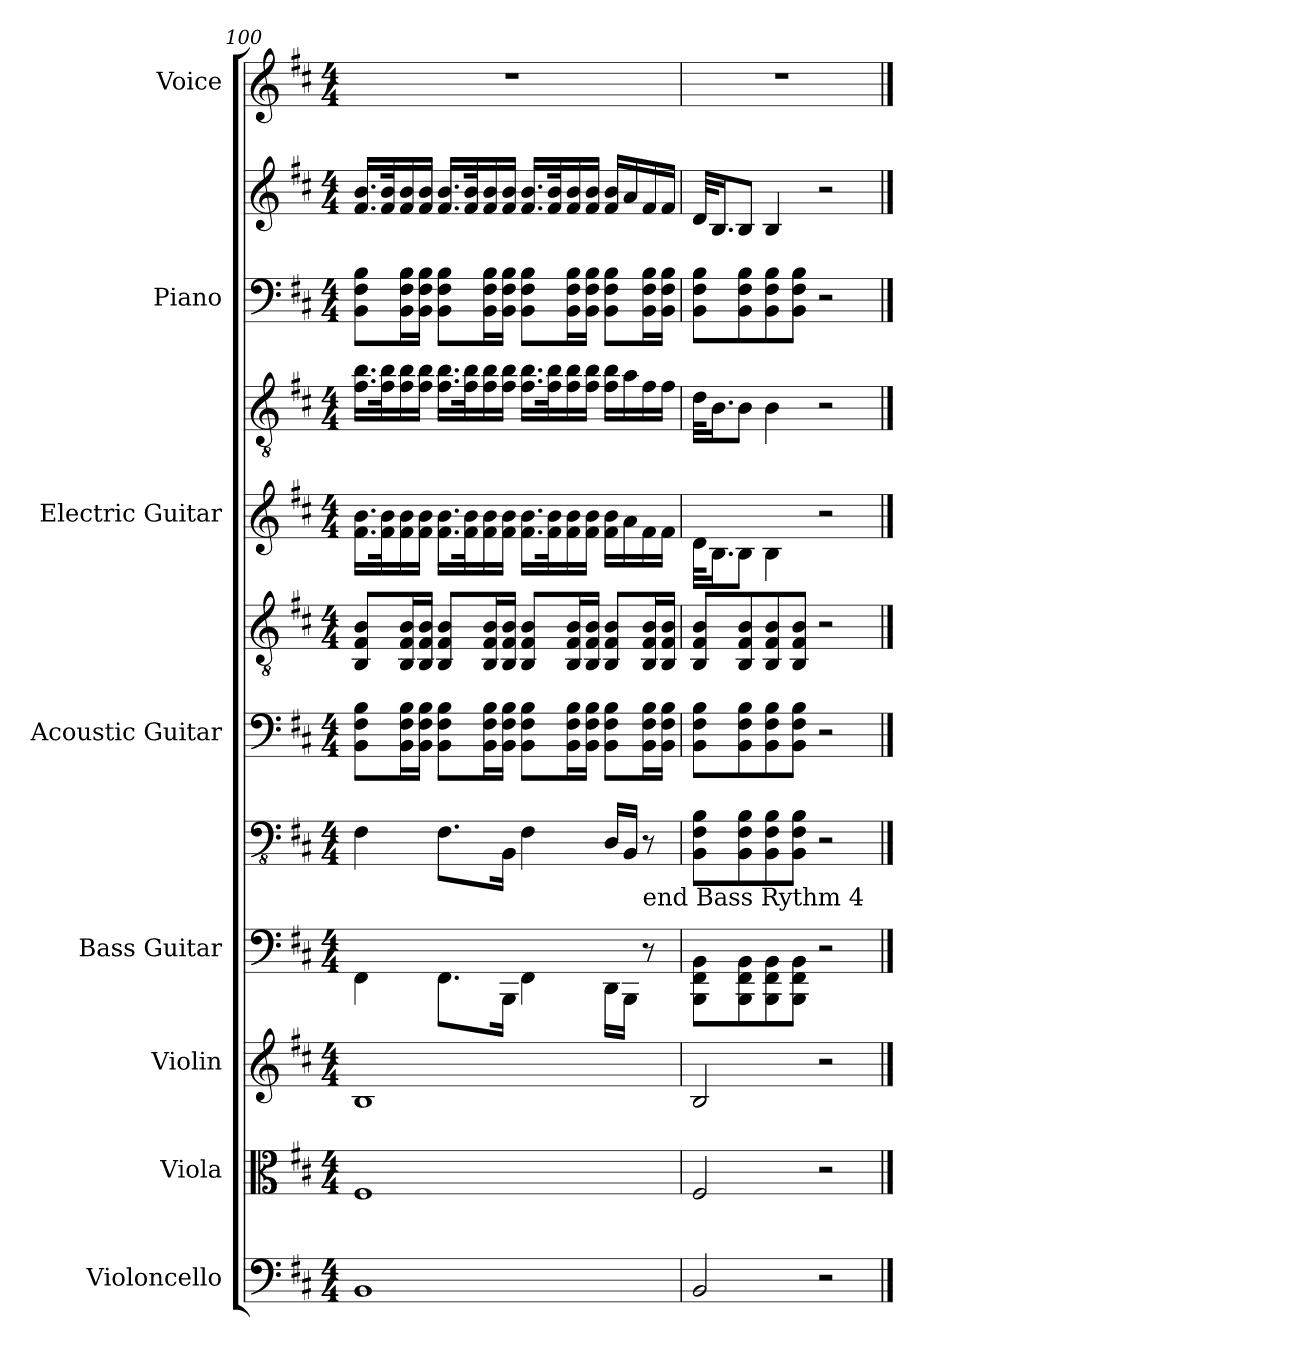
**kern	**kern	**kern	**kern	**kern	**kern	**kern	**kern	**kern	**kern	**kern	**kern
*part8	*part7	*part6	*part5	*part5	*part4	*part4	*part3	*part3	*part2	*part2	*part1
*staff12	*staff11	*staff10	*staff9	*staff8	*staff7	*staff6	*staff5	*staff4	*staff3	*staff2	*staff1
*I"Violoncello	*I"Viola	*I"Violin	*I"Bass Guitar	*	*I"Acoustic Guitar	*	*I"Electric Guitar	*	*I"Piano	*	*I"Voice
*I'Vc.	*I'Vla.	*I'Vln.	*I'B. Guit.	*	*I'Guit.	*	*I'El. Guit.	*	*I'Pno.	*	*I'Vo.
!!LO:PB:g=z
*clefF4	*clefC3	*clefG2	*	*clefFv4	*	*clefGv2	*	*clefGv2	*clefF4	*clefG2	*clefG2
*k[f#c#]	*k[f#c#]	*k[f#c#]	*k[f#c#]	*k[f#c#]	*k[f#c#]	*k[f#c#]	*k[f#c#]	*k[f#c#]	*k[f#c#]	*k[f#c#]	*k[f#c#]
*M4/4	*M4/4	*M4/4	*M4/4	*M4/4	*M4/4	*M4/4	*M4/4	*M4/4	*M4/4	*M4/4	*M4/4
=100	=100	=100	=100	=100	=100	=100	=100	=100	=100	=100	=100
1BB	1F#	1B	4FF#\	4FF#\	8BB\ 8F#\ 8B\L	8BB/ 8F#/ 8B/L	16.f#\ 16.b\LL	16.f#\ 16.b\LL	8BB\ 8F#\ 8B\L	16.f#/ 16.b/LL	1r
.	.	.	.	.	.	.	32f#\ 32b\K	32f#\ 32b\K	.	32f#/ 32b/K	.
.	.	.	.	.	16BB\ 16F#\ 16B\L	16BB/ 16F#/ 16B/L	16f#\ 16b\	16f#\ 16b\	16BB\ 16F#\ 16B\L	16f#/ 16b/	.
.	.	.	.	.	16BB\ 16F#\ 16B\JJ	16BB/ 16F#/ 16B/JJ	16f#\ 16b\JJ	16f#\ 16b\JJ	16BB\ 16F#\ 16B\JJ	16f#/ 16b/JJ	.
.	.	.	8.FF#\L	8.FF#\L	8BB\ 8F#\ 8B\L	8BB/ 8F#/ 8B/L	16.f#\ 16.b\LL	16.f#\ 16.b\LL	8BB\ 8F#\ 8B\L	16.f#/ 16.b/LL	.
.	.	.	.	.	.	.	32f#\ 32b\K	32f#\ 32b\K	.	32f#/ 32b/K	.
.	.	.	.	.	16BB\ 16F#\ 16B\L	16BB/ 16F#/ 16B/L	16f#\ 16b\	16f#\ 16b\	16BB\ 16F#\ 16B\L	16f#/ 16b/	.
.	.	.	16BBB\Jk	16BBB\Jk	16BB\ 16F#\ 16B\JJ	16BB/ 16F#/ 16B/JJ	16f#\ 16b\JJ	16f#\ 16b\JJ	16BB\ 16F#\ 16B\JJ	16f#/ 16b/JJ	.
.	.	.	4FF#\	4FF#\	8BB\ 8F#\ 8B\L	8BB/ 8F#/ 8B/L	16.f#\ 16.b\LL	16.f#\ 16.b\LL	8BB\ 8F#\ 8B\L	16.f#/ 16.b/LL	.
.	.	.	.	.	.	.	32f#\ 32b\K	32f#\ 32b\K	.	32f#/ 32b/K	.
.	.	.	.	.	16BB\ 16F#\ 16B\L	16BB/ 16F#/ 16B/L	16f#\ 16b\	16f#\ 16b\	16BB\ 16F#\ 16B\L	16f#/ 16b/	.
.	.	.	.	.	16BB\ 16F#\ 16B\JJ	16BB/ 16F#/ 16B/JJ	16f#\ 16b\JJ	16f#\ 16b\JJ	16BB\ 16F#\ 16B\JJ	16f#/ 16b/JJ	.
.	.	.	16DD\LL	16DD/LL	8BB\ 8F#\ 8B\L	8BB/ 8F#/ 8B/L	16f#\ 16b\LL	16f#\ 16b\LL	8BB\ 8F#\ 8B\L	16f#/ 16b/LL	.
.	.	.	16BBB\JJ	16BBB/JJ	.	.	16a\	16a\	.	16a/	.
!	!	!	!	!LO:TX:b:t=end Bass Rythm 4	!	!	!	!	!	!	!
.	.	.	8r	8r	16BB\ 16F#\ 16B\L	16BB/ 16F#/ 16B/L	16f#\	16f#\	16BB\ 16F#\ 16B\L	16f#/	.
.	.	.	.	.	16BB\ 16F#\ 16B\JJ	16BB/ 16F#/ 16B/JJ	16f#\JJ	16f#\JJ	16BB\ 16F#\ 16B\JJ	16f#/JJ	.
=101	=101	=101	=101	=101	=101	=101	=101	=101	=101	=101	=101
2BB/	2F#/	2B/	8BBB\ 8FF#\ 8BB\L	8BBB\ 8FF#\ 8BB\L	8BB\ 8F#\ 8B\L	8BB/ 8F#/ 8B/L	32d\KLL	32d\KLL	8BB\ 8F#\ 8B\L	32d/KLL	1r
.	.	.	.	.	.	.	16.B\J	16.B\J	.	16.B/J	.
.	.	.	8BBB\ 8FF#\ 8BB\	8BBB\ 8FF#\ 8BB\	8BB\ 8F#\ 8B\	8BB/ 8F#/ 8B/	8B\J	8B\J	8BB\ 8F#\ 8B\	8B/J	.
.	.	.	8BBB\ 8FF#\ 8BB\	8BBB\ 8FF#\ 8BB\	8BB\ 8F#\ 8B\	8BB/ 8F#/ 8B/	4B\	4B\	8BB\ 8F#\ 8B\	4B/	.
.	.	.	8BBB\ 8FF#\ 8BB\J	8BBB\ 8FF#\ 8BB\J	8BB\ 8F#\ 8B\J	8BB/ 8F#/ 8B/J	.	.	8BB\ 8F#\ 8B\J	.	.
2r	2r	2r	2r	2r	2r	2r	2r	2r	2r	2r	.
==	==	==	==	==	==	==	==	==	==	==	==
*-	*-	*-	*-	*-	*-	*-	*-	*-	*-	*-	*-
